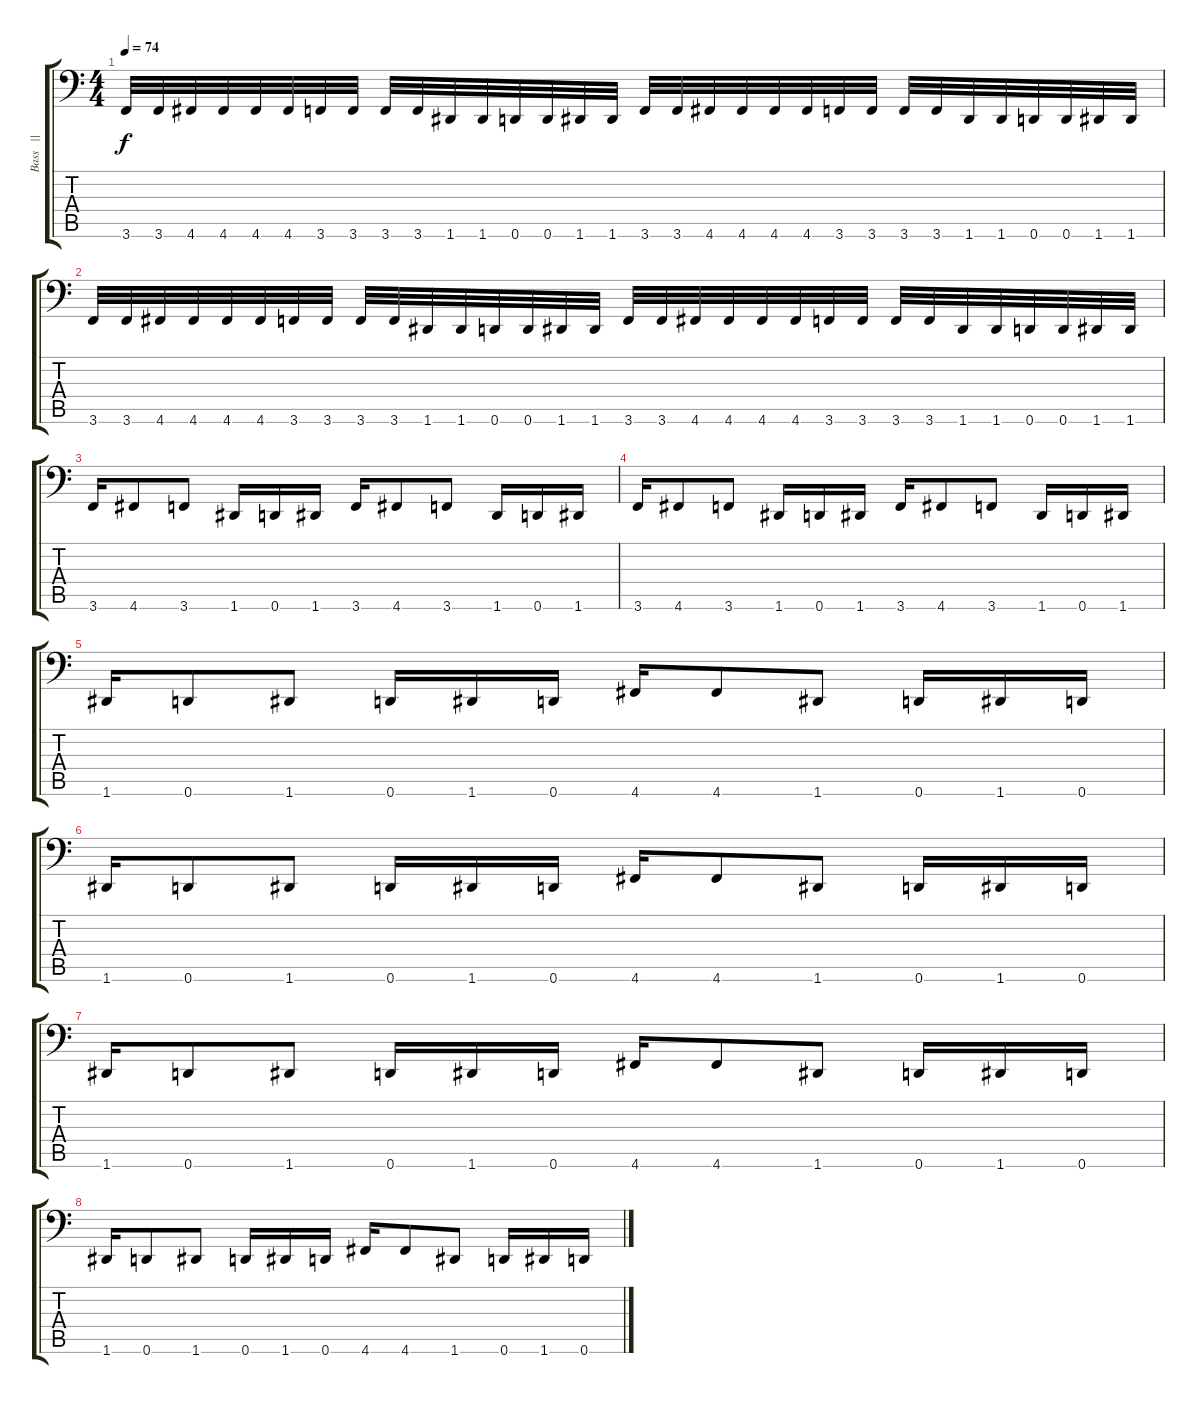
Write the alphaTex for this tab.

\track ("Bass   || SWARM!" "Bass   || ") {instrument electricbasspick}
\staff {score tabs}
\tuning (E3 B2 G2 D2 A1 D1) {hide}
\ts (4 4)
\tempo 74
\clef f4
\ks c
3.6.32{dy f} 3.6.32 4.6.32 4.6.32 4.6.32 4.6.32 3.6.32 3.6.32 3.6.32 3.6.32 1.6.32 1.6.32 0.6.32 0.6.32 1.6.32 1.6.32 3.6.32 3.6.32 4.6.32 4.6.32 4.6.32 4.6.32 3.6.32 3.6.32 3.6.32 3.6.32 1.6.32 1.6.32 0.6.32 0.6.32 1.6.32 1.6.32 |
3.6.32 3.6.32 4.6.32 4.6.32 4.6.32 4.6.32 3.6.32 3.6.32 3.6.32 3.6.32 1.6.32 1.6.32 0.6.32 0.6.32 1.6.32 1.6.32 3.6.32 3.6.32 4.6.32 4.6.32 4.6.32 4.6.32 3.6.32 3.6.32 3.6.32 3.6.32 1.6.32 1.6.32 0.6.32 0.6.32 1.6.32 1.6.32 |
3.6.16 4.6.8 3.6.8 1.6.16 0.6.16 1.6.16 3.6.16 4.6.8 3.6.8 1.6.16 0.6.16 1.6.16 |
3.6.16 4.6.8 3.6.8 1.6.16 0.6.16 1.6.16 3.6.16 4.6.8 3.6.8 1.6.16 0.6.16 1.6.16 |
1.6.16 0.6.8 1.6.8 0.6.16 1.6.16 0.6.16 4.6.16 4.6.8 1.6.8 0.6.16 1.6.16 0.6.16 |
1.6.16 0.6.8 1.6.8 0.6.16 1.6.16 0.6.16 4.6.16 4.6.8 1.6.8 0.6.16 1.6.16 0.6.16 |
1.6.16 0.6.8 1.6.8 0.6.16 1.6.16 0.6.16 4.6.16 4.6.8 1.6.8 0.6.16 1.6.16 0.6.16 |
1.6.16 0.6.8 1.6.8 0.6.16 1.6.16 0.6.16 4.6.16 4.6.8 1.6.8 0.6.16 1.6.16 0.6.16
